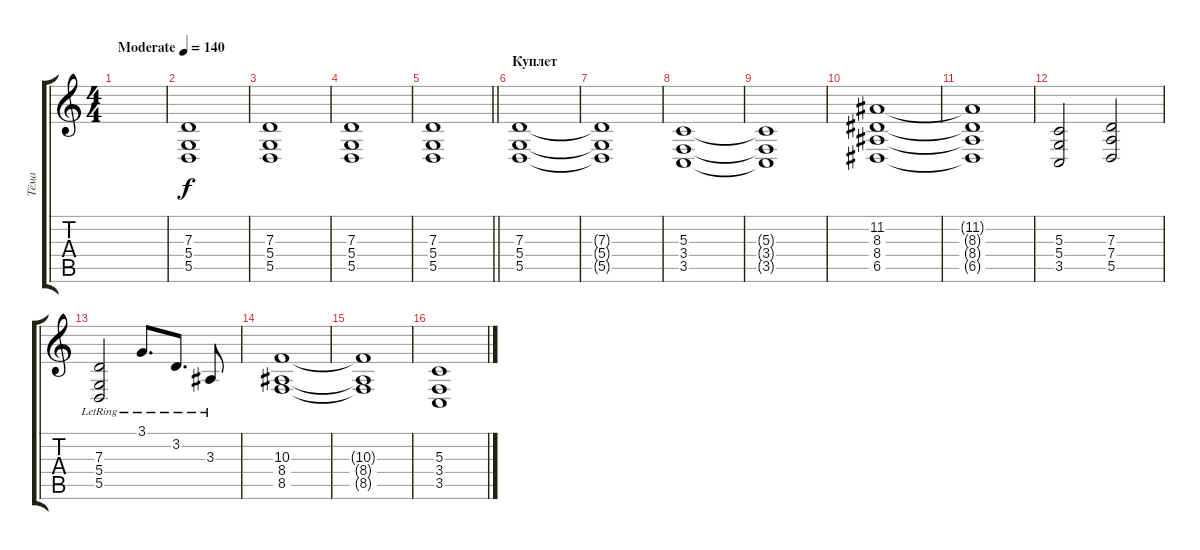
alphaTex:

\track ("Тёма" "Тёма") {instrument choiraahs}
\staff {score tabs}
\tuning (E4 B3 G3 D3 A2 E2) {hide}
\ts (4 4)
\tempo (140 "Moderate")
\clef g2
\ks c
|
(7.3 5.4 5.5).1 |
(7.3 5.4 5.5).1 |
(7.3 5.4 5.5).1 |
\barLineRight lightlight
(7.3 5.4 5.5).1 |
\section ("" "Куплет")
(7.3 5.4 5.5).1 |
(7.3{t} 5.4{t} 5.5{t}).1 |
(5.3 3.4 3.5).1 |
(5.3{t} 3.4{t} 3.5{t}).1 |
(11.2 8.3 8.4 6.5).1 |
(11.2{t} 8.3{t} 8.4{t} 6.5{t}).1 |
(5.3 5.4 3.5).2 (7.3 7.4 5.5).2 |
(7.3{lr} 5.4{lr} 5.5{lr}).2 3.1{lr}.8{d} 3.2{lr}.8{d} 3.3{lr}.8 |
(10.3 8.4 8.5).1 |
(10.3{t} 8.4{t} 8.5{t}).1 |
(5.3 3.4 3.5).1
